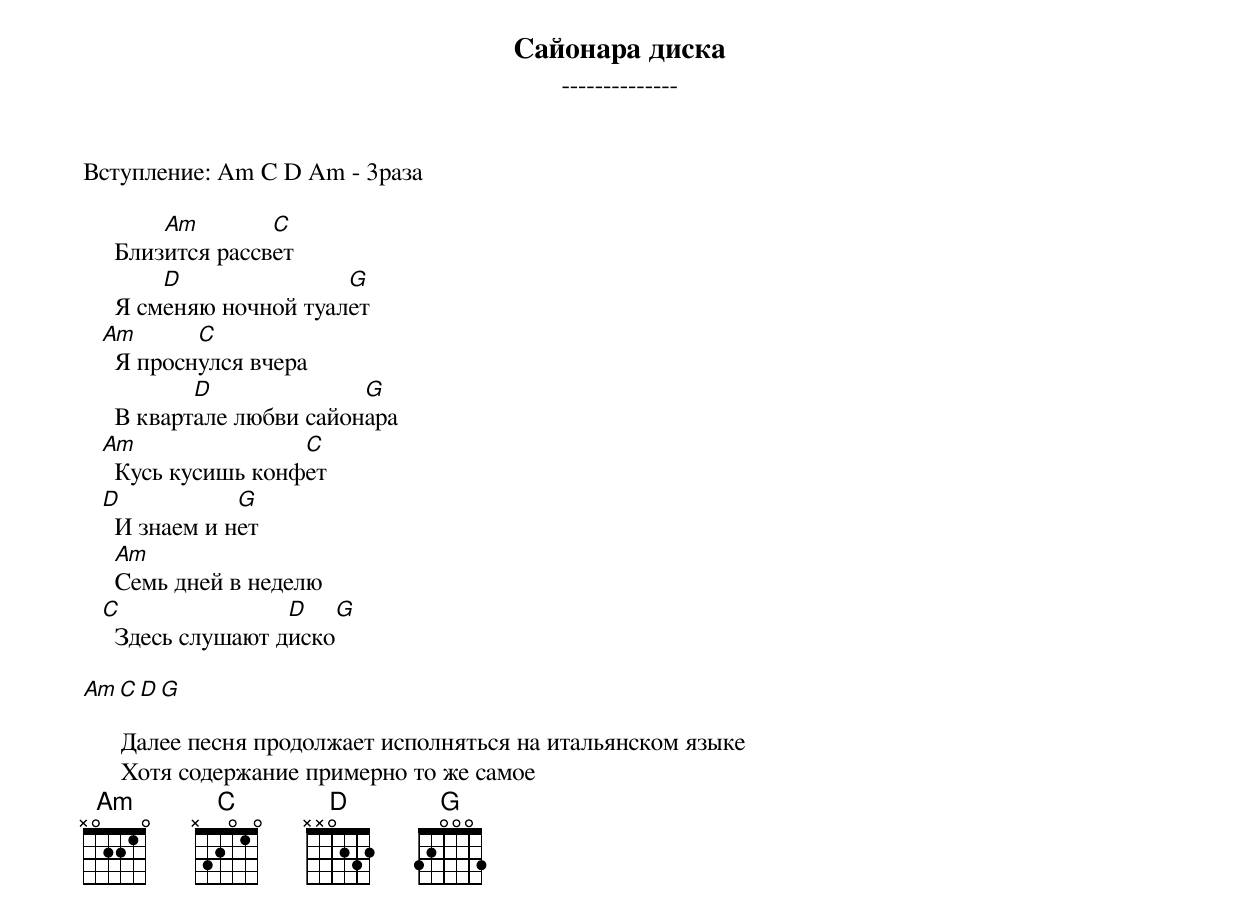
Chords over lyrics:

Сайонара диска
--------------
Вступление: Am C D Am - 3раза

         Am        C
     Близится рассвет
         D               G
     Я сменяю ночной туалет
   Am       C
     Я проснулся вчера
            D              G
     В квартале любви сайонара
   Am                C
     Кусь кусишь конфет
   D            G
     И знаем и нет
     Am
     Семь дней в неделю
   C                D     G
     Здесь слушают диско

   Am C D G

      Далее песня продолжает исполняться на итальянском языке
      Хотя содержание примерно то же самое
